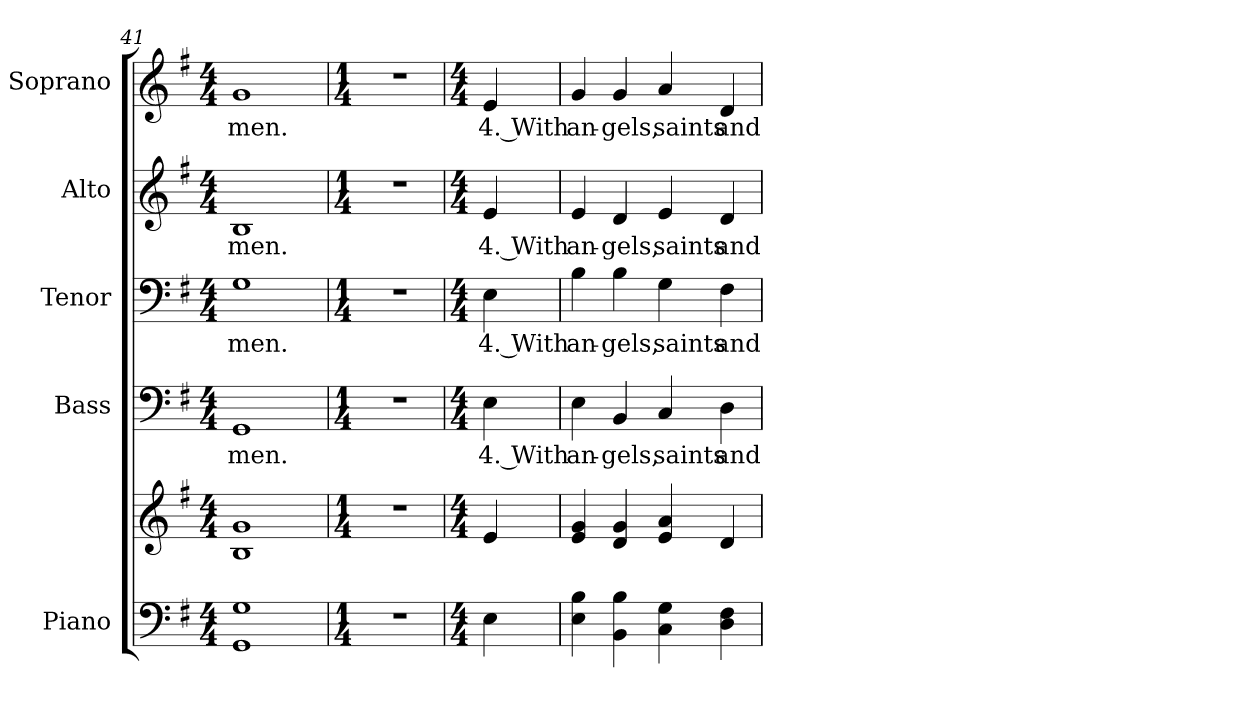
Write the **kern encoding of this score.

**kern	**kern	**kern	**text	**kern	**text	**kern	**text	**kern	**text
*part5	*part5	*part4	*part4	*part3	*part3	*part2	*part2	*part1	*part1
*staff6	*staff5	*staff4	*staff4	*staff3	*staff3	*staff2	*staff2	*staff1	*staff1
*I"Piano	*	*I"Bass	*	*I"Tenor	*	*I"Alto	*	*I"Soprano	*
*I'Pno.	*	*I'B.	*	*I'T.	*	*I'A.	*	*I'S.	*
*clefF4	*clefG2	*clefF4	*	*clefF4	*	*clefG2	*	*clefG2	*
*k[f#]	*k[f#]	*k[f#]	*	*k[f#]	*	*k[f#]	*	*k[f#]	*
*G:	*G:	*G:	*	*G:	*	*G:	*	*G:	*
*M4/4	*M4/4	*M4/4	*	*M4/4	*	*M4/4	*	*M4/4	*
=41	=41	=41	=41	=41	=41	=41	=41	=41	=41
!	!	!	!LO:LY:b:color=#000000	!	!	!	!	!	!
!	!	!	!	!	!LO:LY:b:color=#000000	!	!	!	!
!	!	!	!	!	!	!	!LO:LY:b:color=#000000	!	!
!	!	!	!	!	!	!	!	!	!LO:LY:b:color=#000000
1GGi 1Gi	1Bi 1gi	1GGi	-men.	1Gi	-men.	1Bi	-men.	1gi	-men.
!!LO:PB:g=z
=42	=42	=42	=42	=42	=42	=42	=42	=42	=42
*M1/4	*M1/4	*M1/4	*	*M1/4	*	*M1/4	*	*M1/4	*
!LO:N:vis=1	!LO:N:vis=1	!LO:N:vis=1	!	!LO:N:vis=1	!	!LO:N:vis=1	!	!LO:N:vis=1	!
4r	4r	4r	.	4r	.	4r	.	4r	.
=43	=43	=43	=43	=43	=43	=43	=43	=43	=43
*M4/4	*M4/4	*M4/4	*	*M4/4	*	*M4/4	*	*M4/4	*
!	!	!	!LO:LY:b:color=#000000	!	!	!	!	!	!
!	!	!	!	!	!LO:LY:b:color=#000000	!	!	!	!
!	!	!	!	!	!	!	!LO:LY:b:color=#000000	!	!
!	!	!	!	!	!	!	!	!	!LO:LY:b:color=#000000
4Ei\	4ei/	4Ei\	4. With	4Ei\	4. With	4ei/	4. With	4ei/	4. With
!!LO:PB:g=z
=44	=44	=44	=44	=44	=44	=44	=44	=44	=44
!	!	!	!LO:LY:b:color=#000000	!	!	!	!	!	!
!	!	!	!	!	!LO:LY:b:color=#000000	!	!	!	!
!	!	!	!	!	!	!	!LO:LY:b:color=#000000	!	!
!	!	!	!	!	!	!	!	!	!LO:LY:b:color=#000000
4Ei\ 4Bi	4ei/ 4gi	4Ei\	an-	4Bi\	an-	4ei/	an-	4gi/	an-
!	!	!	!LO:LY:b:color=#000000	!	!	!	!	!	!
!	!	!	!	!	!LO:LY:b:color=#000000	!	!	!	!
!	!	!	!	!	!	!	!LO:LY:b:color=#000000	!	!
!	!	!	!	!	!	!	!	!	!LO:LY:b:color=#000000
4BBi\ 4Bi	4di/ 4gi	4BBi/	-gels,	4Bi\	-gels,	4di/	-gels,	4gi/	-gels,
!	!	!	!LO:LY:b:color=#000000	!	!	!	!	!	!
!	!	!	!	!	!LO:LY:b:color=#000000	!	!	!	!
!	!	!	!	!	!	!	!LO:LY:b:color=#000000	!	!
!	!	!	!	!	!	!	!	!	!LO:LY:b:color=#000000
4Ci\ 4Gi	4ei/ 4ai	4Ci/	saints	4Gi\	saints	4ei/	saints	4ai/	saints
!	!	!	!LO:LY:b:color=#000000	!	!	!	!	!	!
!	!	!	!	!	!LO:LY:b:color=#000000	!	!	!	!
!	!	!	!	!	!	!	!LO:LY:b:color=#000000	!	!
!	!	!	!	!	!	!	!	!	!LO:LY:b:color=#000000
4Di\ 4F#i	4di/	4Di\	and	4F#i\	and	4di/	and	4di/	and
=	=	=	=	=	=	=	=	=	=
*-	*-	*-	*-	*-	*-	*-	*-	*-	*-
